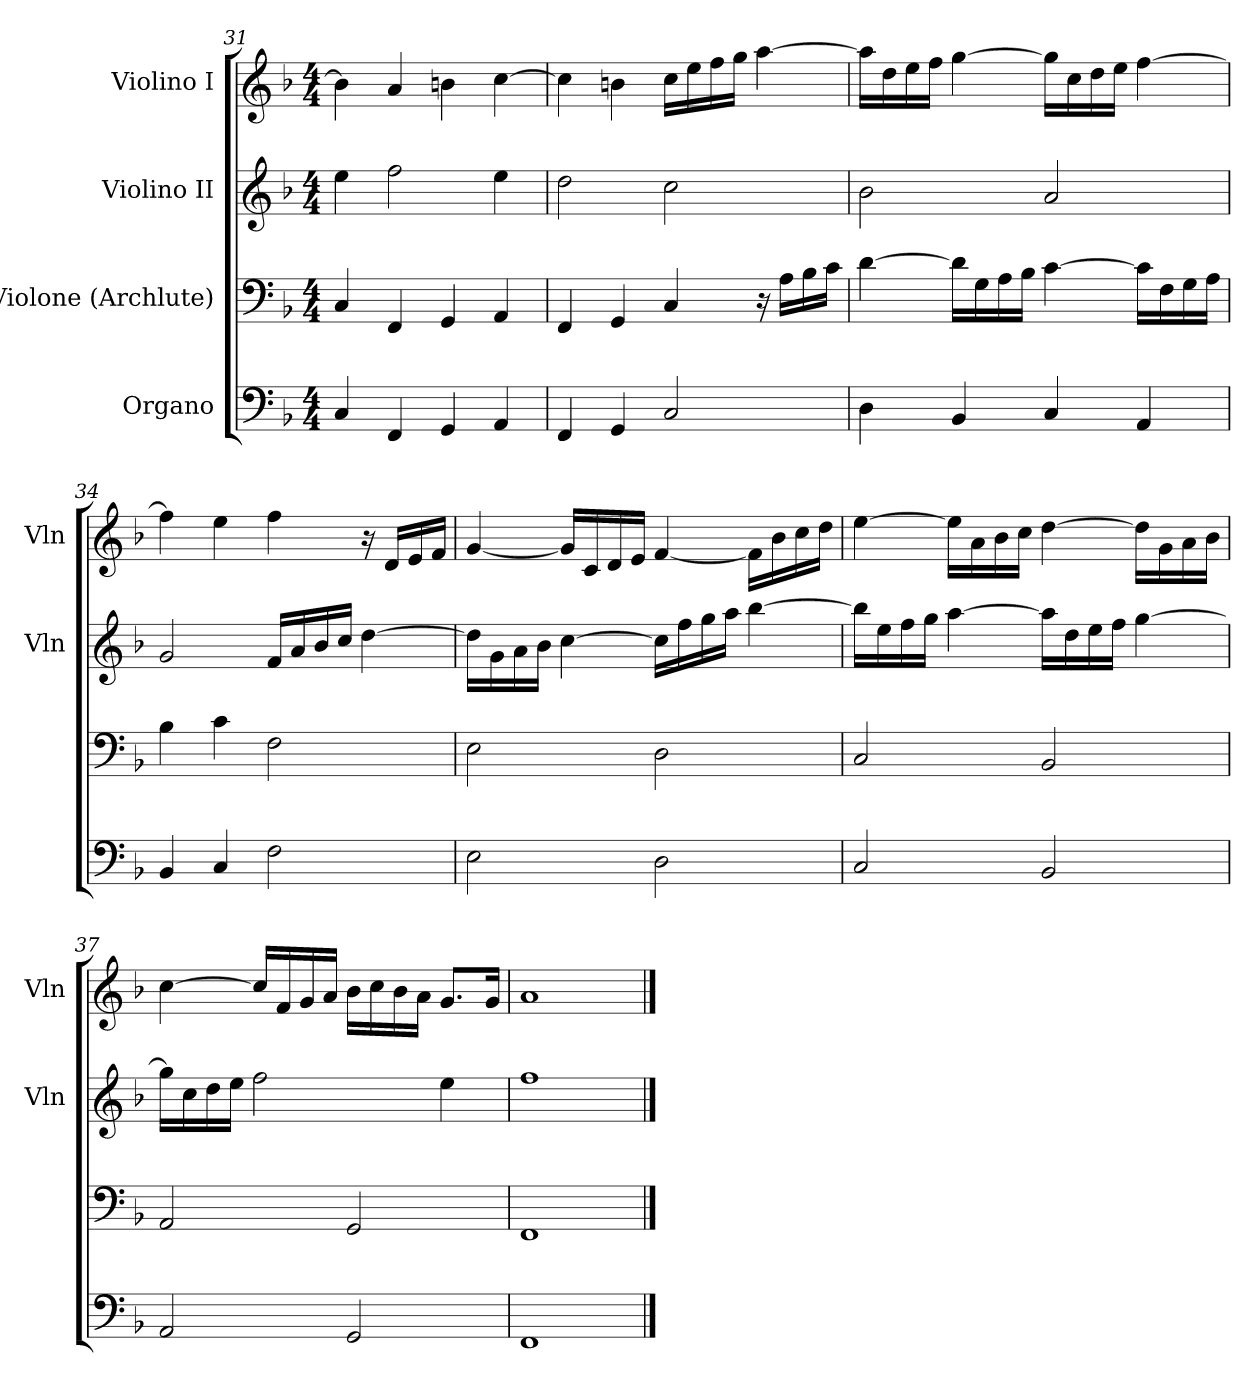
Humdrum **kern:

**kern	**kern	**kern	**kern
*part4	*part3	*part2	*part1
*staff4	*staff3	*staff2	*staff1
*I"Organo	*I"Violone (Archlute)	*I"Violino II	*I"Violino I
*	*	*I'Vln	*I'Vln
*clefF4	*clefF4	*clefG2	*clefG2
*k[b-]	*k[b-]	*k[b-]	*k[b-]
*F:	*F:	*F:	*F:
*M4/4	*M4/4	*M4/4	*M4/4
=31	=31	=31	=31
4C/	4C/	4ee\	4b-\]
4FF/	4FF/	2ff\	4a/
4GG/	4GG/	.	4bn\
4AA/	4AA/	4ee\	[4cc\
=32	=32	=32	=32
4FF/	4FF/	2dd\	4cc\]
4GG/	4GG/	.	4bn\
2C/	4C/	2cc\	16cc\LL
.	.	.	16ee\
.	.	.	16ff\
.	.	.	16gg\JJ
.	16r	.	[4aa\
.	16A\LL	.	.
.	16B-\	.	.
.	16c\JJ	.	.
=33	=33	=33	=33
4D\	[4d\	2b-\	16aa\LL]
.	.	.	16dd\
.	.	.	16ee\
.	.	.	16ff\JJ
4BB-/	16d\LL]	.	[4gg\
.	16G\	.	.
.	16A\	.	.
.	16B-\JJ	.	.
4C/	[4c\	2a/	16gg\LL]
.	.	.	16cc\
.	.	.	16dd\
.	.	.	16ee\JJ
4AA/	16c\LL]	.	[4ff\
.	16F\	.	.
.	16G\	.	.
.	16A\JJ	.	.
=34	=34	=34	=34
4BB-/	4B-\	2g/	4ff\]
4C/	4c\	.	4ee\
2F\	2F\	16f/LL	4ff\
.	.	16a/	.
.	.	16b-/	.
.	.	16cc/JJ	.
.	.	[4dd\	16r
.	.	.	16d/LL
.	.	.	16e/
.	.	.	16f/JJ
=35	=35	=35	=35
2E\	2E\	16dd\LL]	[4g/
.	.	16g\	.
.	.	16a\	.
.	.	16b-\JJ	.
.	.	[4cc\	16g/LL]
.	.	.	16c/
.	.	.	16d/
.	.	.	16e/JJ
2D\	2D\	16cc\LL]	[4f/
.	.	16ff\	.
.	.	16gg\	.
.	.	16aa\JJ	.
.	.	[4bb-\	16f\LL]
.	.	.	16b-\
.	.	.	16cc\
.	.	.	16dd\JJ
=36	=36	=36	=36
2C/	2C/	16bb-\LL]	[4ee\
.	.	16ee\	.
.	.	16ff\	.
.	.	16gg\JJ	.
.	.	[4aa\	16ee\LL]
.	.	.	16a\
.	.	.	16b-\
.	.	.	16cc\JJ
2BB-/	2BB-/	16aa\LL]	[4dd\
.	.	16dd\	.
.	.	16ee\	.
.	.	16ff\JJ	.
.	.	[4gg\	16dd\LL]
.	.	.	16g\
.	.	.	16a\
.	.	.	16b-\JJ
=37	=37	=37	=37
2AA/	2AA/	16gg\LL]	[4cc\
.	.	16cc\	.
.	.	16dd\	.
.	.	16ee\JJ	.
.	.	2ff\	16cc/LL]
.	.	.	16f/
.	.	.	16g/
.	.	.	16a/JJ
2GG/	2GG/	.	16b-\LL
.	.	.	16cc\
.	.	.	16b-\
.	.	.	16a\JJ
.	.	4ee\	8.g/L
.	.	.	16g/Jk
=38	=38	=38	=38
1FF/	1FF/	1ff\	1a/
==	==	==	==
*-	*-	*-	*-
